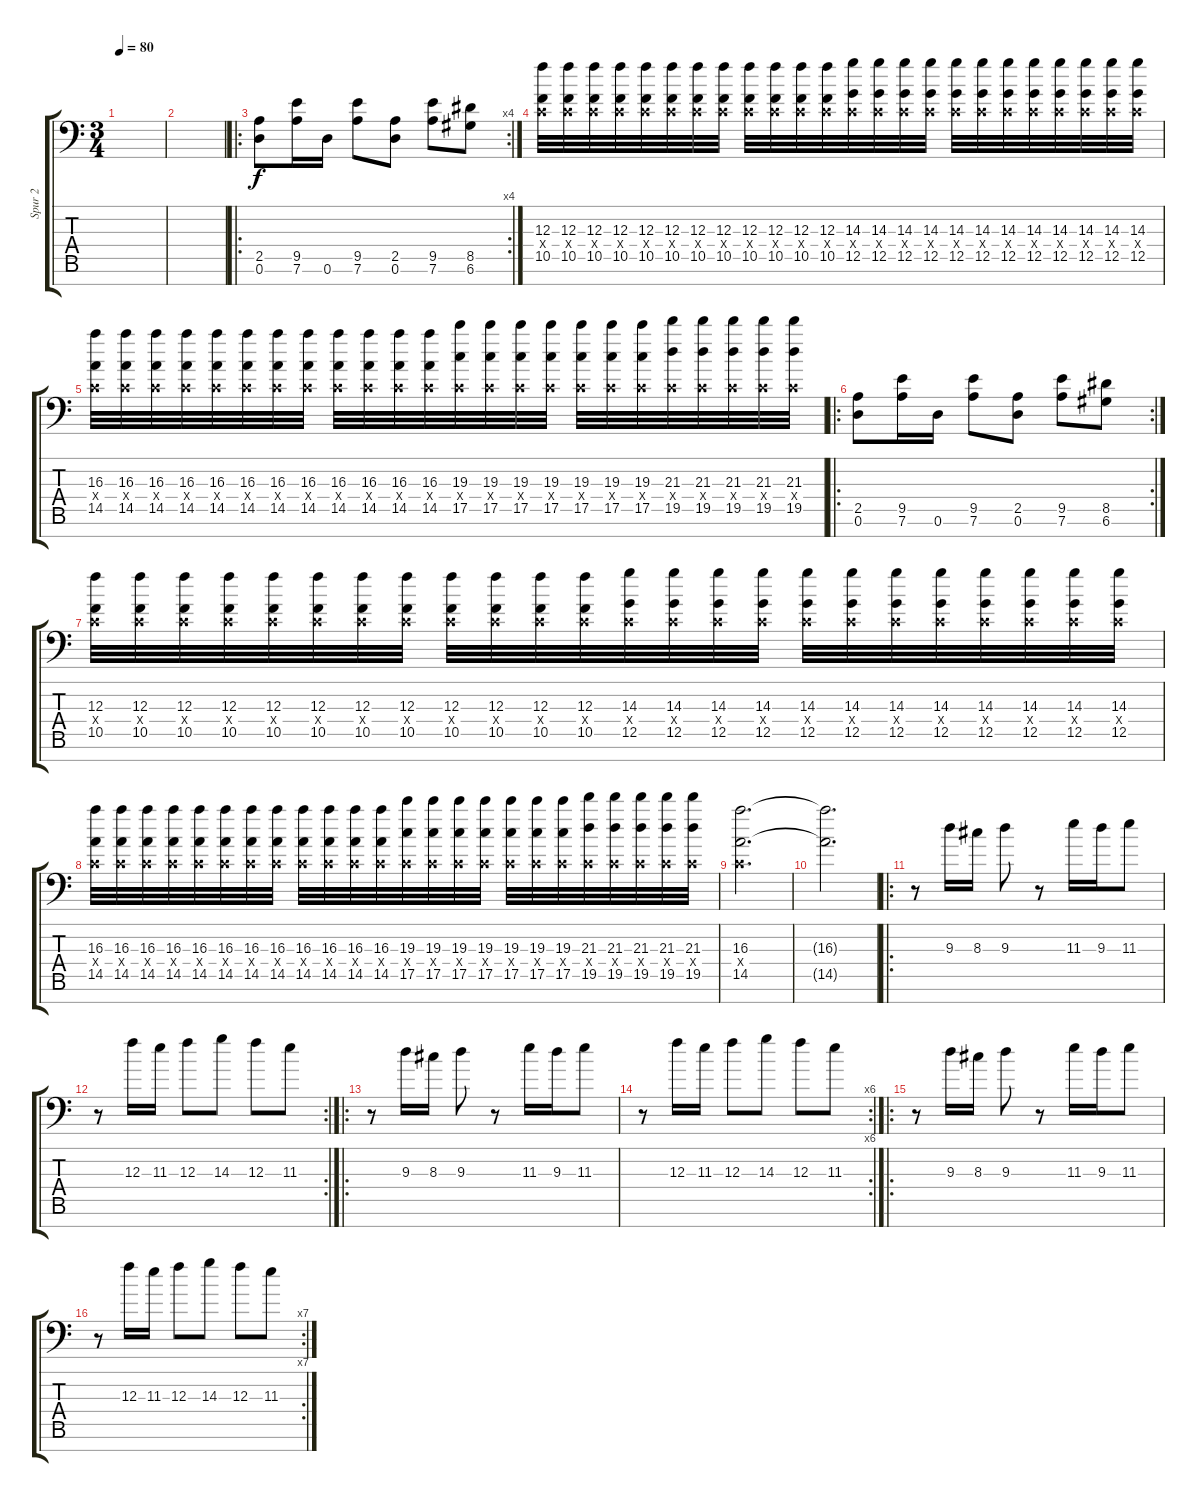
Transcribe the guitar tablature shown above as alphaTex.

\track ("Spur 2" "Spur 2") {instrument distortionguitar}
\staff {score tabs}
\tuning (D4 A3 F3 C3 G2 D2 A1) {hide}
\ts (3 4)
\tempo 80
\clef f4
\ks c
|
|
\ro
\rc 4
(2.5 0.6).8 (9.5 7.6).16 0.6.16 (9.5 7.6).8 (2.5 0.6).8 (9.5 7.6).8 (8.5 6.6).8 |
(12.3 0.4{x} 10.5).32 (12.3 0.4{x} 10.5).32 (12.3 0.4{x} 10.5).32 (12.3 0.4{x} 10.5).32 (12.3 0.4{x} 10.5).32 (12.3 0.4{x} 10.5).32 (12.3 0.4{x} 10.5).32 (12.3 0.4{x} 10.5).32 (12.3 0.4{x} 10.5).32 (12.3 0.4{x} 10.5).32 (12.3 0.4{x} 10.5).32 (12.3 0.4{x} 10.5).32 (14.3 0.4{x} 12.5).32 (14.3 0.4{x} 12.5).32 (14.3 0.4{x} 12.5).32 (14.3 0.4{x} 12.5).32 (14.3 0.4{x} 12.5).32 (14.3 0.4{x} 12.5).32 (14.3 0.4{x} 12.5).32 (14.3 0.4{x} 12.5).32 (14.3 0.4{x} 12.5).32 (14.3 0.4{x} 12.5).32 (14.3 0.4{x} 12.5).32 (14.3 0.4{x} 12.5).32 |
(16.3 0.4{x} 14.5).32 (16.3 0.4{x} 14.5).32 (16.3 0.4{x} 14.5).32 (16.3 0.4{x} 14.5).32 (16.3 0.4{x} 14.5).32 (16.3 0.4{x} 14.5).32 (16.3 0.4{x} 14.5).32 (16.3 0.4{x} 14.5).32 (16.3 0.4{x} 14.5).32 (16.3 0.4{x} 14.5).32 (16.3 0.4{x} 14.5).32 (16.3 0.4{x} 14.5).32 (19.3 0.4{x} 17.5).32 (19.3 0.4{x} 17.5).32 (19.3 0.4{x} 17.5).32 (19.3 0.4{x} 17.5).32 (19.3 0.4{x} 17.5).32 (19.3 0.4{x} 17.5).32 (19.3 0.4{x} 17.5).32 (21.3 0.4{x} 19.5).32 (21.3 0.4{x} 19.5).32 (21.3 0.4{x} 19.5).32 (21.3 0.4{x} 19.5).32 (21.3 0.4{x} 19.5).32 |
\ro
\rc 2
(2.5 0.6).8 (9.5 7.6).16 0.6.16 (9.5 7.6).8 (2.5 0.6).8 (9.5 7.6).8 (8.5 6.6).8 |
(12.3 0.4{x} 10.5).32 (12.3 0.4{x} 10.5).32 (12.3 0.4{x} 10.5).32 (12.3 0.4{x} 10.5).32 (12.3 0.4{x} 10.5).32 (12.3 0.4{x} 10.5).32 (12.3 0.4{x} 10.5).32 (12.3 0.4{x} 10.5).32 (12.3 0.4{x} 10.5).32 (12.3 0.4{x} 10.5).32 (12.3 0.4{x} 10.5).32 (12.3 0.4{x} 10.5).32 (14.3 0.4{x} 12.5).32 (14.3 0.4{x} 12.5).32 (14.3 0.4{x} 12.5).32 (14.3 0.4{x} 12.5).32 (14.3 0.4{x} 12.5).32 (14.3 0.4{x} 12.5).32 (14.3 0.4{x} 12.5).32 (14.3 0.4{x} 12.5).32 (14.3 0.4{x} 12.5).32 (14.3 0.4{x} 12.5).32 (14.3 0.4{x} 12.5).32 (14.3 0.4{x} 12.5).32 |
(16.3 0.4{x} 14.5).32 (16.3 0.4{x} 14.5).32 (16.3 0.4{x} 14.5).32 (16.3 0.4{x} 14.5).32 (16.3 0.4{x} 14.5).32 (16.3 0.4{x} 14.5).32 (16.3 0.4{x} 14.5).32 (16.3 0.4{x} 14.5).32 (16.3 0.4{x} 14.5).32 (16.3 0.4{x} 14.5).32 (16.3 0.4{x} 14.5).32 (16.3 0.4{x} 14.5).32 (19.3 0.4{x} 17.5).32 (19.3 0.4{x} 17.5).32 (19.3 0.4{x} 17.5).32 (19.3 0.4{x} 17.5).32 (19.3 0.4{x} 17.5).32 (19.3 0.4{x} 17.5).32 (19.3 0.4{x} 17.5).32 (21.3 0.4{x} 19.5).32 (21.3 0.4{x} 19.5).32 (21.3 0.4{x} 19.5).32 (21.3 0.4{x} 19.5).32 (21.3 0.4{x} 19.5).32 |
(16.3 0.4{x} 14.5).2{d} |
(16.3{t} 14.5{t}).2{d} |
\ro
r.8 9.3.16 8.3.16 9.3.8 r.8 11.3.16 9.3.16 11.3.8 |
\rc 2
r.8 12.3.16 11.3.16 12.3.8 14.3.8 12.3.8 11.3.8 |
\ro
r.8 9.3.16 8.3.16 9.3.8 r.8 11.3.16 9.3.16 11.3.8 |
\rc 6
r.8 12.3.16 11.3.16 12.3.8 14.3.8 12.3.8 11.3.8 |
\ro
r.8 9.3.16 8.3.16 9.3.8 r.8 11.3.16 9.3.16 11.3.8 |
\rc 7
r.8 12.3.16 11.3.16 12.3.8 14.3.8 12.3.8 11.3.8
